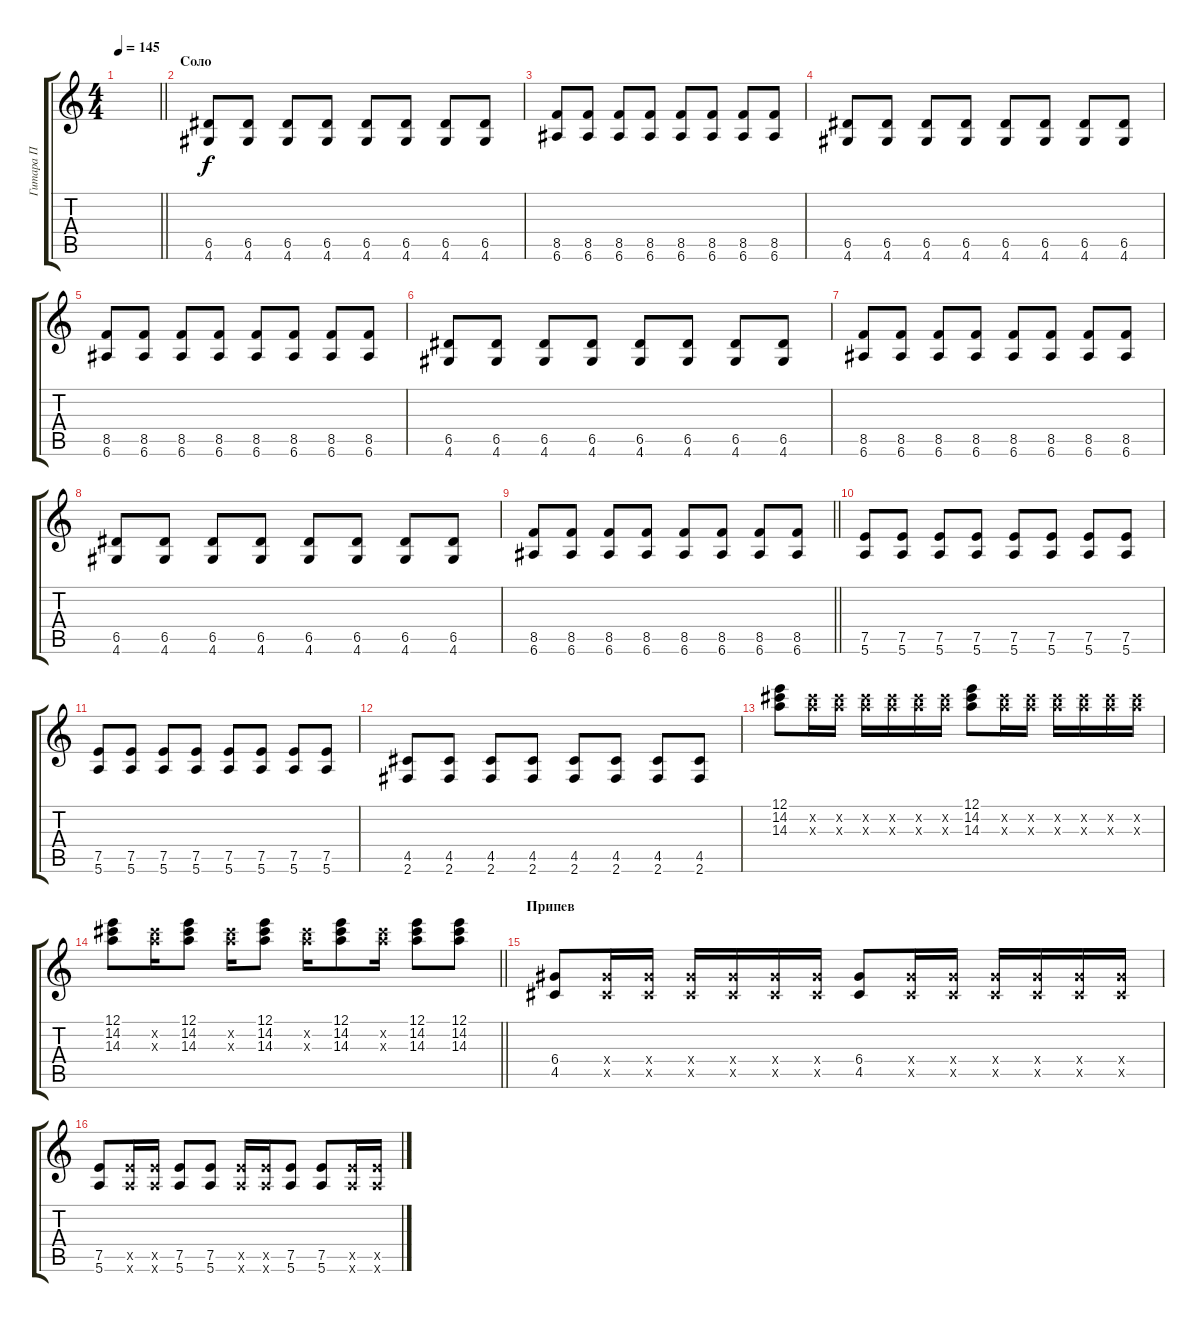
\track ("Гитара П" "Гитара П") {instrument electricguitarjazz}
\staff {score tabs}
\tuning (E4 B3 G3 D3 A2 E2) {hide}
\ts (4 4)
\tempo 145
\clef g2
\barLineRight lightlight
\ks c
|
\section ("" "Соло")
(6.5 4.6).8 (6.5 4.6).8 (6.5 4.6).8 (6.5 4.6).8 (6.5 4.6).8 (6.5 4.6).8 (6.5 4.6).8 (6.5 4.6).8 |
(8.5 6.6).8 (8.5 6.6).8 (8.5 6.6).8 (8.5 6.6).8 (8.5 6.6).8 (8.5 6.6).8 (8.5 6.6).8 (8.5 6.6).8 |
(6.5 4.6).8 (6.5 4.6).8 (6.5 4.6).8 (6.5 4.6).8 (6.5 4.6).8 (6.5 4.6).8 (6.5 4.6).8 (6.5 4.6).8 |
(8.5 6.6).8 (8.5 6.6).8 (8.5 6.6).8 (8.5 6.6).8 (8.5 6.6).8 (8.5 6.6).8 (8.5 6.6).8 (8.5 6.6).8 |
(6.5 4.6).8 (6.5 4.6).8 (6.5 4.6).8 (6.5 4.6).8 (6.5 4.6).8 (6.5 4.6).8 (6.5 4.6).8 (6.5 4.6).8 |
(8.5 6.6).8 (8.5 6.6).8 (8.5 6.6).8 (8.5 6.6).8 (8.5 6.6).8 (8.5 6.6).8 (8.5 6.6).8 (8.5 6.6).8 |
(6.5 4.6).8 (6.5 4.6).8 (6.5 4.6).8 (6.5 4.6).8 (6.5 4.6).8 (6.5 4.6).8 (6.5 4.6).8 (6.5 4.6).8 |
\barLineRight lightlight
(8.5 6.6).8 (8.5 6.6).8 (8.5 6.6).8 (8.5 6.6).8 (8.5 6.6).8 (8.5 6.6).8 (8.5 6.6).8 (8.5 6.6).8 |
\section ("" " ")
(7.5 5.6).8 (7.5 5.6).8 (7.5 5.6).8 (7.5 5.6).8 (7.5 5.6).8 (7.5 5.6).8 (7.5 5.6).8 (7.5 5.6).8 |
(7.5 5.6).8 (7.5 5.6).8 (7.5 5.6).8 (7.5 5.6).8 (7.5 5.6).8 (7.5 5.6).8 (7.5 5.6).8 (7.5 5.6).8 |
(4.5 2.6).8 (4.5 2.6).8 (4.5 2.6).8 (4.5 2.6).8 (4.5 2.6).8 (4.5 2.6).8 (4.5 2.6).8 (4.5 2.6).8 |
(12.1 14.2 14.3).8 (14.2{x} 14.3{x}).16 (14.2{x} 14.3{x}).16 (14.2{x} 14.3{x}).16 (14.2{x} 14.3{x}).16 (14.2{x} 14.3{x}).16 (14.2{x} 14.3{x}).16 (12.1 14.2 14.3).8 (14.2{x} 14.3{x}).16 (14.2{x} 14.3{x}).16 (14.2{x} 14.3{x}).16 (14.2{x} 14.3{x}).16 (14.2{x} 14.3{x}).16 (14.2{x} 14.3{x}).16 |
\barLineRight lightlight
(12.1 14.2 14.3).8 (14.2{x} 14.3{x}).16 (12.1 14.2 14.3).8 (14.2{x} 14.3{x}).16 (12.1 14.2 14.3).8 (14.2{x} 14.3{x}).16 (12.1 14.2 14.3).8 (14.2{x} 14.3{x}).16 (12.1 14.2 14.3).8 (12.1 14.2 14.3).8 |
\section ("" "Припев")
(6.4 4.5).8 (6.4{x} 4.5{x}).16 (6.4{x} 4.5{x}).16 (6.4{x} 4.5{x}).16 (6.4{x} 4.5{x}).16 (6.4{x} 4.5{x}).16 (6.4{x} 4.5{x}).16 (6.4 4.5).8 (6.4{x} 4.5{x}).16 (6.4{x} 4.5{x}).16 (6.4{x} 4.5{x}).16 (6.4{x} 4.5{x}).16 (6.4{x} 4.5{x}).16 (6.4{x} 4.5{x}).16 |
(7.5 5.6).8 (7.5{x} 5.6{x}).16 (7.5{x} 5.6{x}).16 (7.5 5.6).8 (7.5 5.6).8 (7.5{x} 5.6{x}).16 (7.5{x} 5.6{x}).16 (7.5 5.6).8 (7.5 5.6).8 (7.5{x} 5.6{x}).16 (7.5{x} 5.6{x}).16
